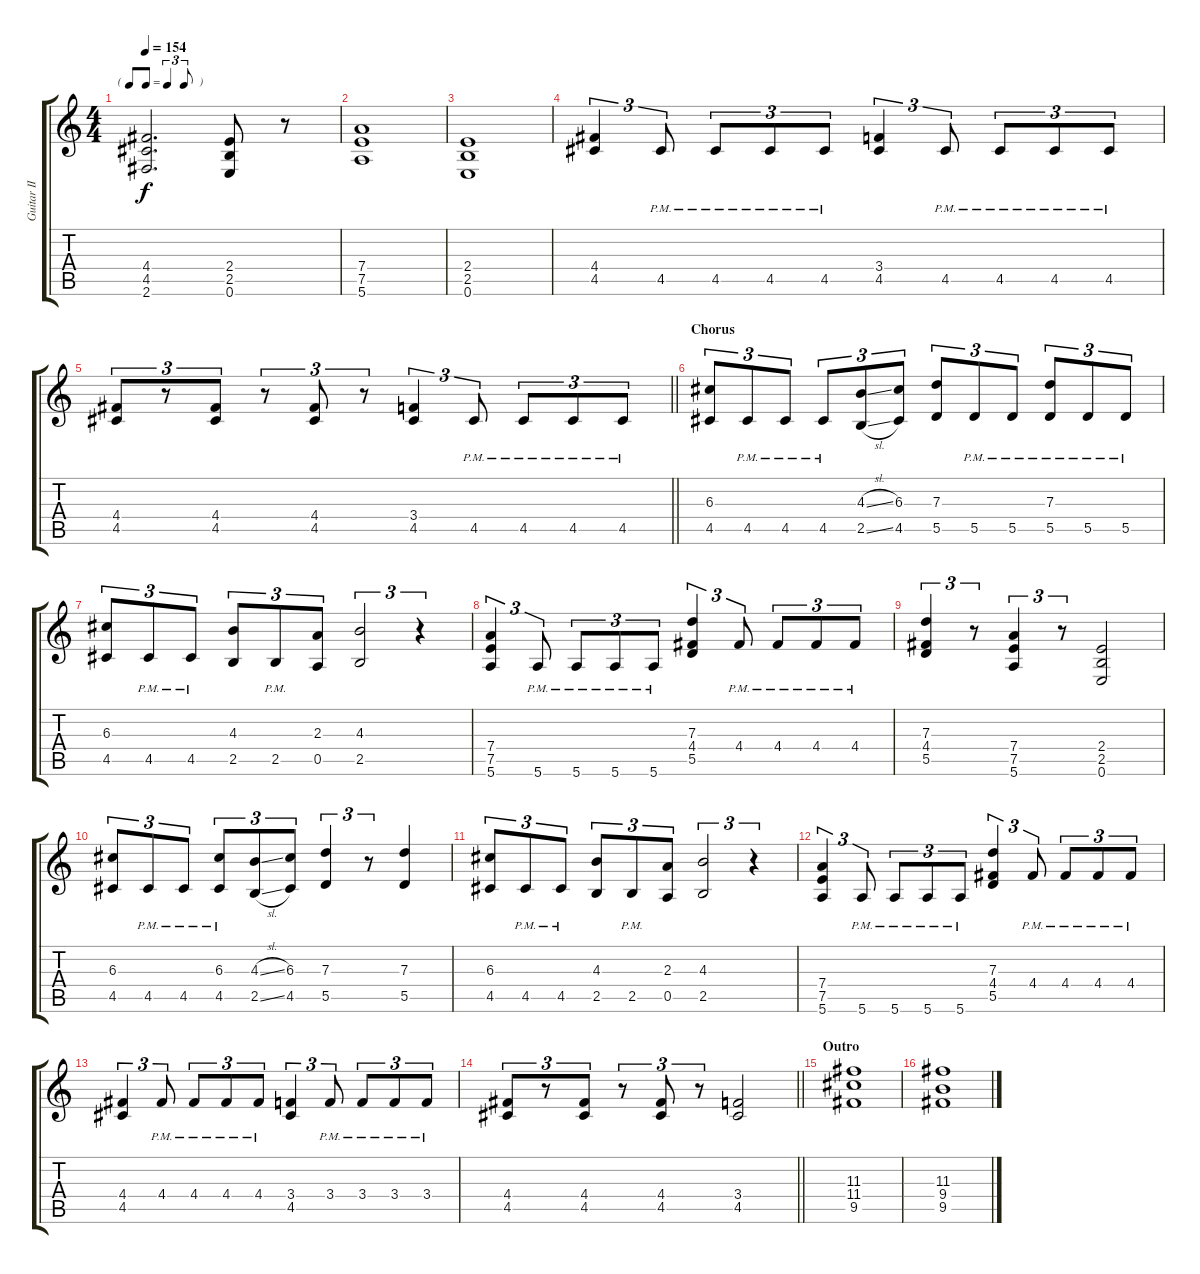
\track ("Guitar II" "Guitar II") {instrument overdrivenguitar}
\staff {score tabs}
\tuning (E4 B3 G3 D3 A2 E2) {hide}
\ts (4 4)
\tf triplet8th
\tempo 154
\clef g2
\ks c
(4.4{t} 4.5{t} 2.6{t}).2{d dy f} (2.4 2.5 0.6).8 r.8 |
(7.4 7.5 5.6).1 |
(2.4 2.5 0.6).1 |
(4.4 4.5).4{tu (3 2)} 4.5{pm}.8{tu (3 2)} 4.5{pm}.8{tu (3 2)} 4.5{pm}.8{tu (3 2)} 4.5{pm}.8{tu (3 2)} (3.4 4.5).4{tu (3 2)} 4.5{pm}.8{tu (3 2)} 4.5{pm}.8{tu (3 2)} 4.5{pm}.8{tu (3 2)} 4.5{pm}.8{tu (3 2)} |
\barLineRight lightlight
(4.4 4.5).8{tu (3 2)} r.8{tu (3 2)} (4.4 4.5).8{tu (3 2)} r.8{tu (3 2)} (4.4 4.5).8{tu (3 2)} r.8{tu (3 2)} (3.4 4.5).4{tu (3 2)} 4.5{pm}.8{tu (3 2)} 4.5{pm}.8{tu (3 2)} 4.5{pm}.8{tu (3 2)} 4.5{pm}.8{tu (3 2)} |
\section ("" "Chorus")
(6.3 4.5).8{tu (3 2)} 4.5{pm}.8{tu (3 2)} 4.5{pm}.8{tu (3 2)} 4.5{pm}.8{tu (3 2)} (4.3{sl} 2.5{sl}).8{tu (3 2)} (6.3 4.5).8{tu (3 2)} (7.3 5.5).8{tu (3 2)} 5.5{pm}.8{tu (3 2)} 5.5{pm}.8{tu (3 2)} (7.3 5.5{pm}).8{tu (3 2)} 5.5{pm}.8{tu (3 2)} 5.5{pm}.8{tu (3 2)} |
(6.3 4.5).8{tu (3 2)} 4.5{pm}.8{tu (3 2)} 4.5{pm}.8{tu (3 2)} (4.3 2.5).8{tu (3 2)} 2.5{pm}.8{tu (3 2)} (2.3 0.5).8{tu (3 2)} (4.3 2.5).2{tu (3 2)} r.4{tu (3 2)} |
(7.4 7.5 5.6).4{tu (3 2)} 5.6{pm}.8{tu (3 2)} 5.6{pm}.8{tu (3 2)} 5.6{pm}.8{tu (3 2)} 5.6{pm}.8{tu (3 2)} (7.3 4.4 5.5).4{tu (3 2)} 4.4{pm}.8{tu (3 2)} 4.4{pm}.8{tu (3 2)} 4.4{pm}.8{tu (3 2)} 4.4{pm}.8{tu (3 2)} |
(7.3 4.4 5.5).4{tu (3 2)} r.8{tu (3 2)} (7.4 7.5 5.6).4{tu (3 2)} r.8{tu (3 2)} (2.4 2.5 0.6).2 |
(6.3 4.5).8{tu (3 2)} 4.5{pm}.8{tu (3 2)} 4.5{pm}.8{tu (3 2)} (6.3 4.5{pm}).8{tu (3 2)} (4.3{sl} 2.5{sl}).8{tu (3 2)} (6.3 4.5).8{tu (3 2)} (7.3 5.5).4{tu (3 2)} r.8{tu (3 2)} (7.3 5.5).4 |
(6.3 4.5).8{tu (3 2)} 4.5{pm}.8{tu (3 2)} 4.5{pm}.8{tu (3 2)} (4.3 2.5).8{tu (3 2)} 2.5{pm}.8{tu (3 2)} (2.3 0.5).8{tu (3 2)} (4.3 2.5).2{tu (3 2)} r.4{tu (3 2)} |
(7.4 7.5 5.6).4{tu (3 2)} 5.6{pm}.8{tu (3 2)} 5.6{pm}.8{tu (3 2)} 5.6{pm}.8{tu (3 2)} 5.6{pm}.8{tu (3 2)} (7.3 4.4 5.5).4{tu (3 2)} 4.4{pm}.8{tu (3 2)} 4.4{pm}.8{tu (3 2)} 4.4{pm}.8{tu (3 2)} 4.4{pm}.8{tu (3 2)} |
(4.4 4.5).4{tu (3 2)} 4.4{pm}.8{tu (3 2)} 4.4{pm}.8{tu (3 2)} 4.4{pm}.8{tu (3 2)} 4.4{pm}.8{tu (3 2)} (3.4 4.5).4{tu (3 2)} 3.4{pm}.8{tu (3 2)} 3.4{pm}.8{tu (3 2)} 3.4{pm}.8{tu (3 2)} 3.4{pm}.8{tu (3 2)} |
\barLineRight lightlight
(4.4 4.5).8{tu (3 2)} r.8{tu (3 2)} (4.4 4.5).8{tu (3 2)} r.8{tu (3 2)} (4.4 4.5).8{tu (3 2)} r.8{tu (3 2)} (3.4 4.5).2 |
\section ("" "Outro")
(11.3 11.4 9.5).1 |
(11.3 9.4 9.5).1
